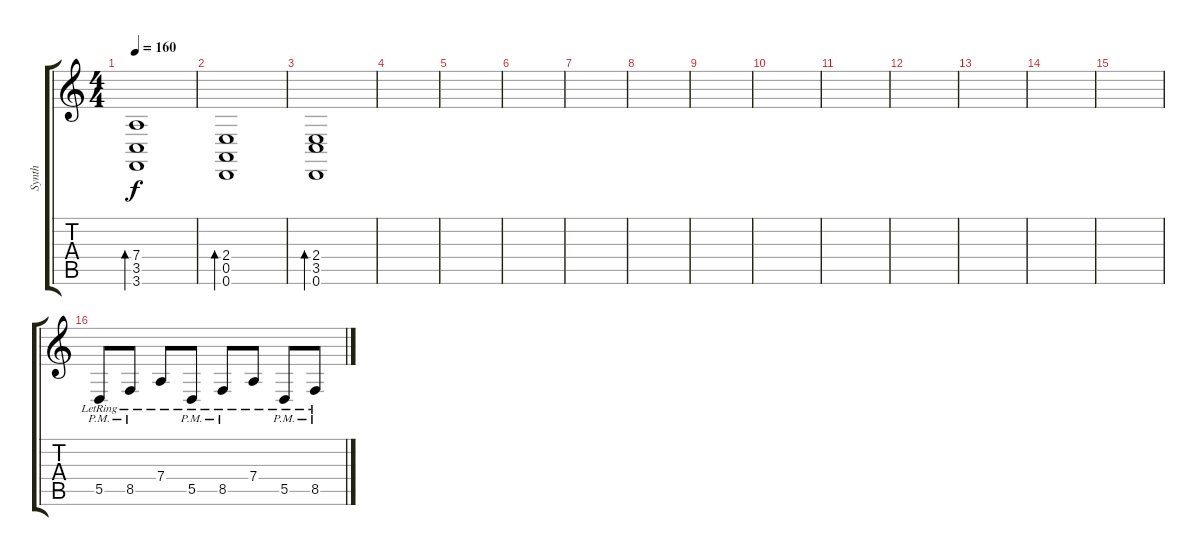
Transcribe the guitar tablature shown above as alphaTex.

\track ("Synth" "Synth") {instrument synthstrings2}
\staff {score tabs}
\tuning (E4 B3 G3 D3 A2 D2) {hide}
\ts (4 4)
\tempo 160
\clef g2
\ks c
(7.4 3.5 3.6).1{bd 60 dy f} |
(2.4 0.5 0.6).1{bd 60} |
(2.4 3.5 0.6).1{bd 60} |
|
|
|
|
|
|
|
|
|
|
|
|
5.5{pm lr}.8 8.5{pm lr}.8 7.4{lr}.8 5.5{pm lr}.8 8.5{pm lr}.8 7.4{lr}.8 5.5{pm lr}.8 8.5{pm lr}.8
